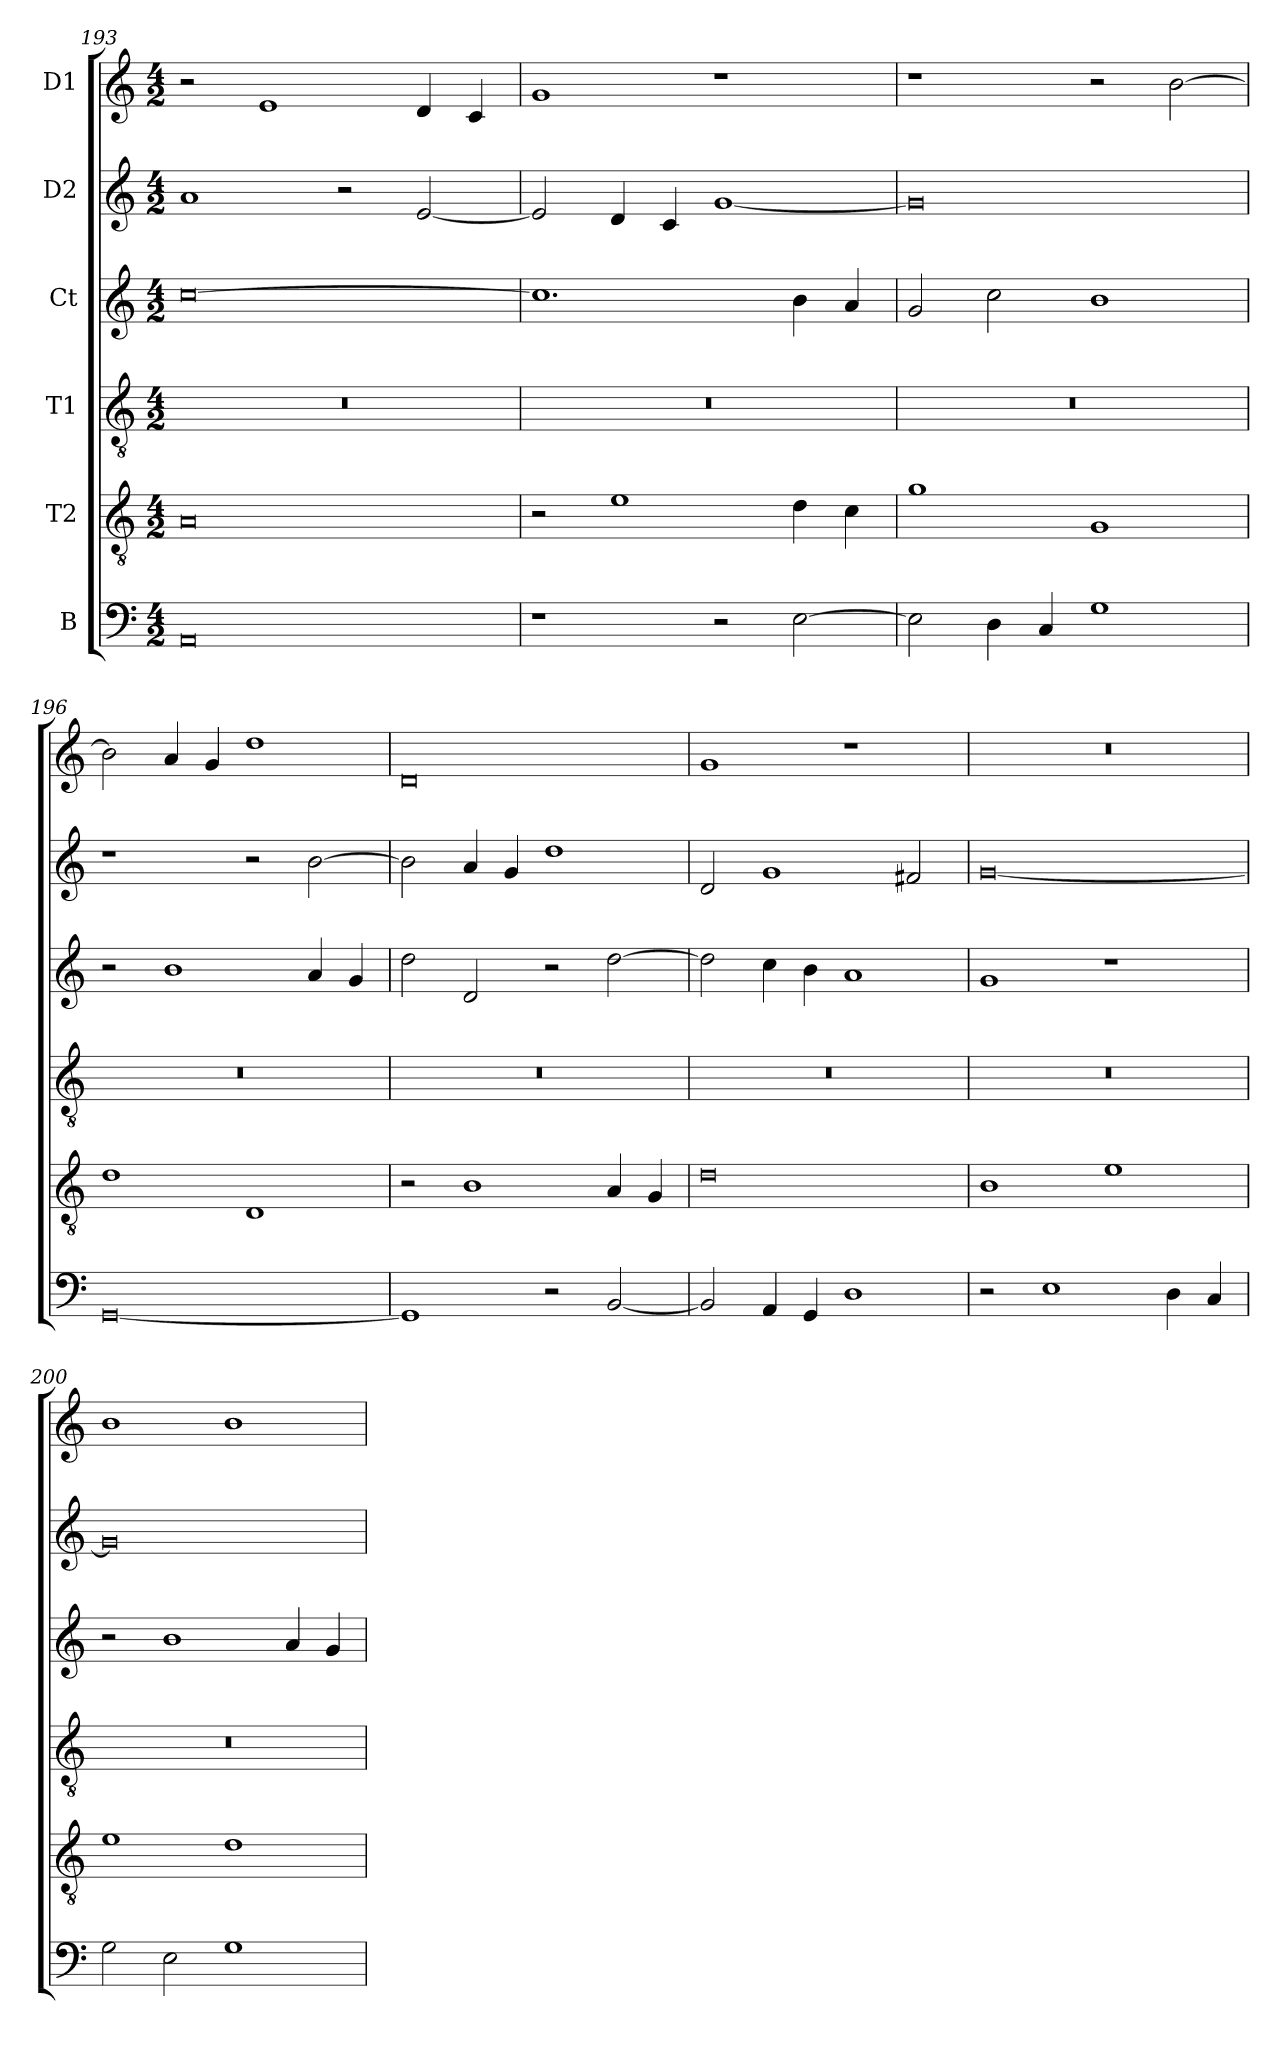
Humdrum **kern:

**kern	**kern	**kern	**kern	**kern	**kern
*part6	*part5	*part4	*part3	*part2	*part1
*staff6	*staff5	*staff4	*staff3	*staff2	*staff1
*I"B	*I"T2	*I"T1	*I"Ct	*I"D2	*I"D1
*clefF4	*clefGv2	*clefGv2	*clefG2	*clefG2	*clefG2
*	*ITrd7c12	*ITrd7c12	*	*	*
*k[]	*k[]	*k[]	*k[]	*k[]	*k[]
*C:	*C:	*C:	*C:	*C:	*C:
*M4/2	*M4/2	*M4/2	*M4/2	*M4/2	*M4/2
=193	=193	=193	=193	=193	=193
!	!	!LO:N:vis=1	!	!	!
0AAi	0AAi	0r	[>0cci	1ai	2r
.	.	.	.	.	1ei
.	.	.	.	2r	.
.	.	.	.	[<2ei/	4di/
.	.	.	.	.	4ci/
=194	=194	=194	=194	=194	=194
!	!	!LO:N:vis=1	!	!	!
1r	2r	0r	1.cci]	2ei/]	1gi
.	1Ei	.	.	4di/	.
.	.	.	.	4ci/	.
2r	.	.	.	[<1gi	1r
[>2Ei\	4Di\	.	4bi\	.	.
.	4Ci\	.	4ai/	.	.
!!LO:PB:g=z
=195	=195	=195	=195	=195	=195
!	!	!LO:N:vis=1	!	!	!
2Ei\]	1Gi	0r	2gi/	0gi]	1r
4Di\	.	.	2cci\	.	.
4Ci/	.	.	.	.	.
1Gi	1GGi	.	1bi	.	2r
.	.	.	.	.	[>2bi\
=196	=196	=196	=196	=196	=196
!	!	!LO:N:vis=1	!	!	!
[<0GGi	1Di	0r	2r	1r	2bi\]
.	.	.	1bi	.	4ai/
.	.	.	.	.	4gi/
.	1DDi	.	.	2r	1ddi
.	.	.	4ai/	[>2bi\	.
.	.	.	4gi/	.	.
=197	=197	=197	=197	=197	=197
!	!	!LO:N:vis=1	!	!	!
1GGi]	2r	0r	2ddi\	2bi\]	0di
.	1BBi	.	2di/	4ai/	.
.	.	.	.	4gi/	.
2r	.	.	2r	1ddi	.
[<2BBi/	4AAi/	.	[>2ddi\	.	.
.	4GGi/	.	.	.	.
!!LO:PB:g=z
=198	=198	=198	=198	=198	=198
!	!	!LO:N:vis=1	!	!	!
2BBi/]	0Di	0r	2ddi\]	2di/	1gi
4AAi/	.	.	4cci\	1gi	.
4GGi/	.	.	4bi\	.	.
1Di	.	.	1ai	.	1r
.	.	.	.	2f#Xi/	.
=199	=199	=199	=199	=199	=199
!	!	!LO:N:vis=1	!	!	!LO:N:vis=1
2r	1BBi	0r	1gi	[<0gi	0r
1Ei	.	.	.	.	.
.	1Ei	.	1r	.	.
4Di\	.	.	.	.	.
4Ci/	.	.	.	.	.
=200	=200	=200	=200	=200	=200
!	!	!LO:N:vis=1	!	!	!
2Gi\	1Ei	0r	2r	0gi]	1bi
2Ei\	.	.	1bi	.	.
1Gi	1Di	.	.	.	1bi
.	.	.	4ai/	.	.
.	.	.	4gi/	.	.
=	=	=	=	=	=
*-	*-	*-	*-	*-	*-
